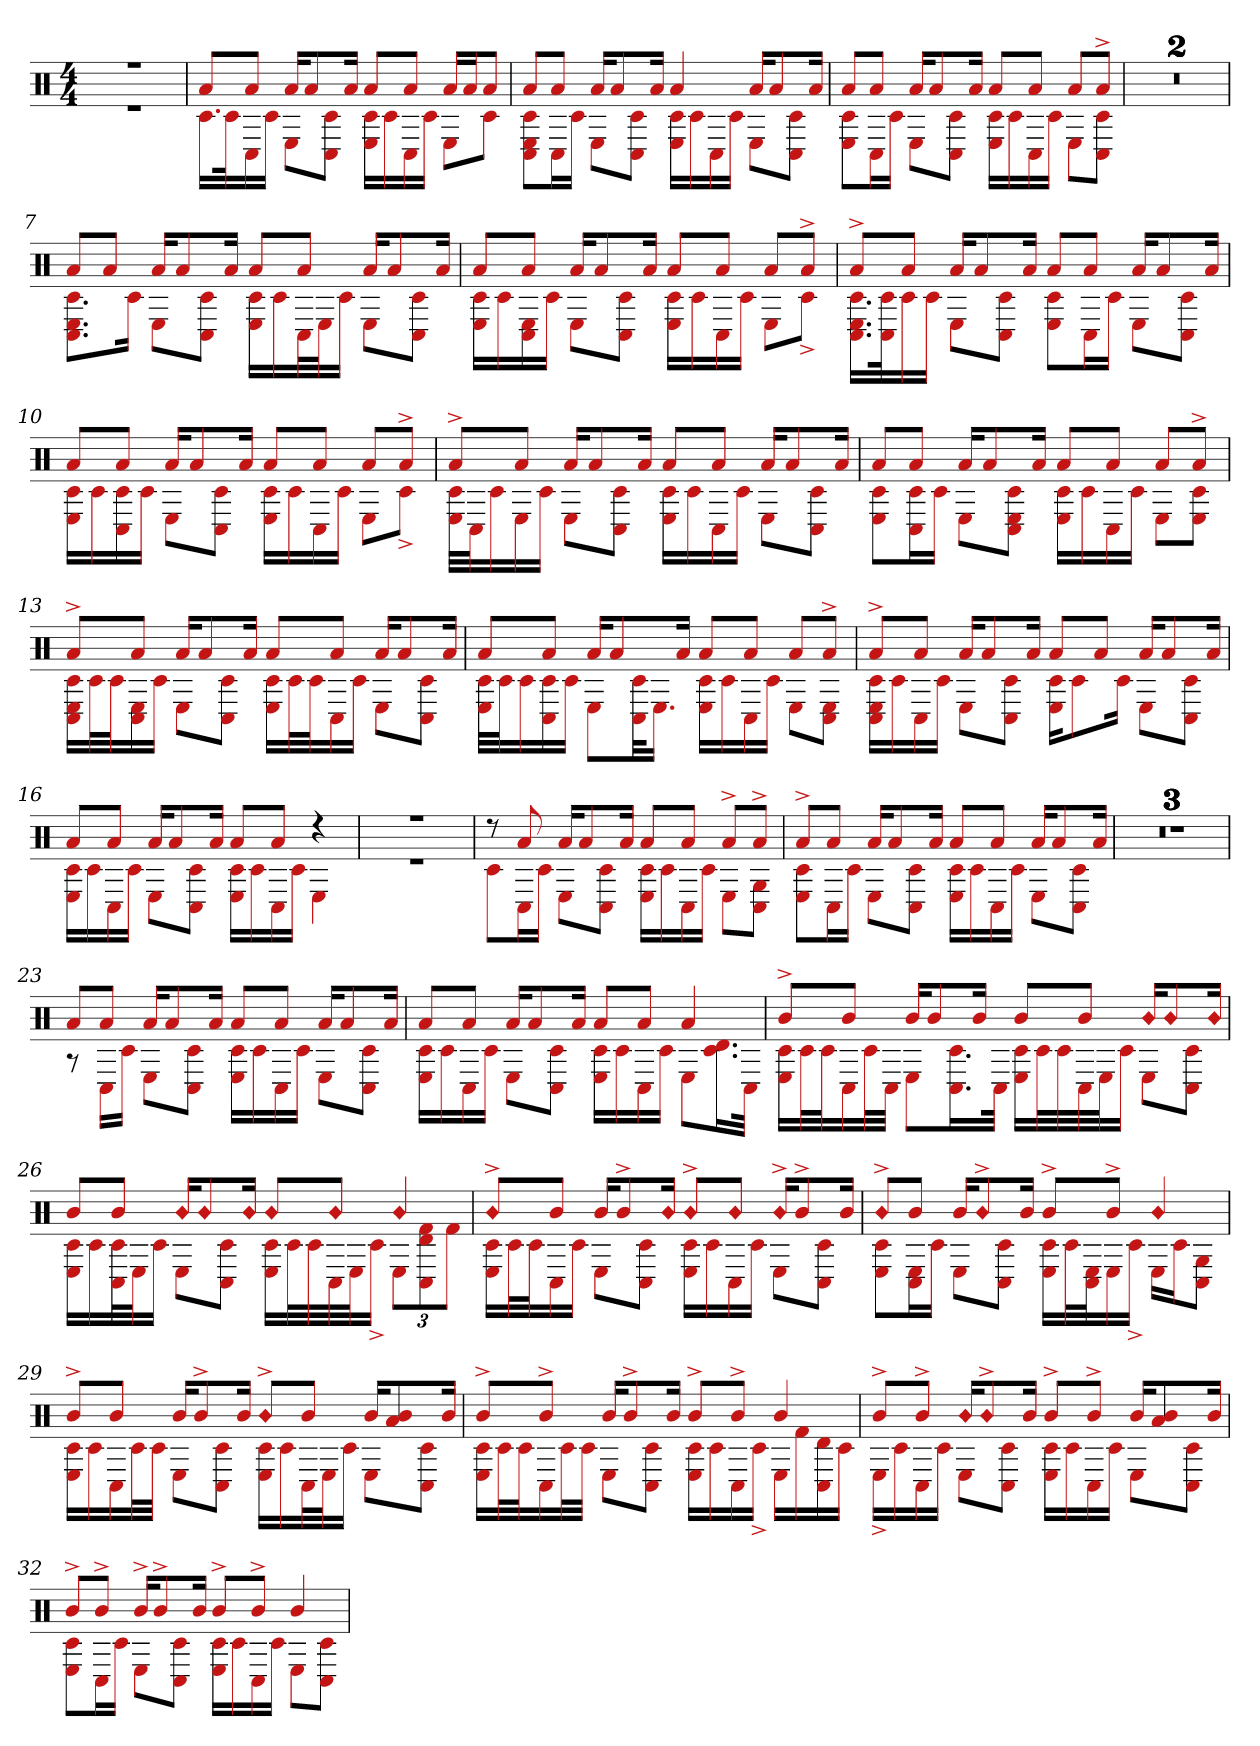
**kern
*part1
*staff1
*clefX
*k[]
*M4/4
=1
*^
1r	1r
=2	=2
8aL	16.c#LL
.	32c#k
8aJ	16C#
.	16c#JJ
16aKL	8EL
8a	.
.	8C# 8c#J
16aJk	.
8aL	16E 16c#LL
.	16c#
8aJ	16C#
.	16c#JJ
16aLL	8EL
16aJ	.
8aJ	8c#J
=3	=3
8aL	8c# 8C# 8EL
8aJ	16C#L
.	16c#JJ
16aKL	8EL
8a	.
.	8c# 8C#J
16aJk	.
4a	16c# 16ELL
.	16c#
.	16C#
.	16c#JJ
16aKL	8EL
8a	.
.	8c# 8C#J
16aJk	.
=4	=4
8aL	8E 8c#L
8aJ	16C#L
.	16c#JJ
16aKL	8EL
8a	.
.	8c# 8C#J
16aJk	.
8aL	16E 16c#LL
.	16c#
8aJ	16C#
.	16c#JJ
8aL	8EL
8a^J	8c# 8C#J
=5	=5
1r	1r
=6	=6
1r	1r
=7	=7
8aL	8.E 8.c# 8.C#L
8aJ	.
.	16c#Jk
16aKL	8EL
8a	.
.	8c# 8C#J
16aJk	.
8aL	16c# 16ELL
.	16c#
8aJ	32C#L
.	32EJ
.	16c#JJ
16aKL	8EL
8a	.
.	8c# 8C#J
16aJk	.
=8	=8
8aL	16E 16c#LL
.	16c#
8aJ	16C# 16E
.	16c#JJ
16aKL	8EL
8a	.
.	8C# 8c#J
16aJk	.
8aL	16E 16c#LL
.	16c#
8aJ	16C#
.	16c#JJ
8aL	8EL
8a^J	8c#^J
=9	=9
8a^L	16.E 16.C# 16.c#LL
.	32c# 32C#k
8aJ	16c#
.	16c#JJ
16aKL	8EL
8a	.
.	8C# 8c#J
16aJk	.
8aL	8E 8c#L
8aJ	16C#L
.	16c#JJ
16aKL	8EL
8a	.
.	8C# 8c#J
16aJk	.
=10	=10
8aL	16E 16c#LL
.	16c#
8aJ	16c# 16C#
.	16c#JJ
16aKL	8EL
8a	.
.	8C# 8c#J
16aJk	.
8aL	16E 16c#LL
.	16c#
8aJ	16C#
.	16c#JJ
8aL	8EL
8a^J	8c#^J
=11	=11
8a^L	32E 32c#LLL
.	32C#J
.	16c#
8aJ	16E
.	16c#JJ
16aKL	8EL
8a	.
.	8C# 8c#J
16aJk	.
8aL	16E 16c#LL
.	16c#
8aJ	16C#
.	16c#JJ
16aKL	8EL
8a	.
.	8C# 8c#J
16aJk	.
=12	=12
8aL	8E 8c#L
8aJ	16c# 16C#L
.	16c#JJ
16aKL	8EL
8a	.
.	8C# 8c# 8EJ
16aJk	.
8aL	16E 16c#LL
.	16c#
8aJ	16C#
.	16c#JJ
8aL	8EL
8a^J	8c# 8EJ
=13	=13
8a^L	16E 16C# 16c#LL
.	32c#L
.	32c#J
8aJ	16C# 16E
.	16c#JJ
16aKL	8EL
8a	.
.	8C# 8c#J
16aJk	.
8aL	16E 16c#LL
.	32c#L
.	32c#J
8aJ	16C#
.	16c#JJ
16aKL	8EL
8a	.
.	8c# 8C#J
16aJk	.
=14	=14
8aL	32E 32c#LLL
.	32c#J
.	16c#
8aJ	16c# 16C#
.	16c#JJ
16aKL	8EL
8a	.
.	32C# 32c#kL
.	16.EJJ
16aJk	.
8aL	16E 16c#LL
.	16c#
8aJ	16C#
.	16c#JJ
8aL	8EL
8a^J	8E 8C#J
=15	=15
8a^L	16E 16C# 16c#LL
.	16c#
8aJ	16C#
.	16c#JJ
16aKL	8EL
8a	.
.	8C# 8c#J
16aJk	.
8aL	16c# 16EKL
.	8c#
8aJ	.
.	16c#Jk
16aKL	8EL
8a	.
.	8c# 8C#J
16aJk	.
=16	=16
8aL	16E 16c#LL
.	16c#
8aJ	16C#
.	16c#JJ
16aKL	8EL
8a	.
.	8C# 8c#J
16aJk	.
8aL	16E 16c#LL
.	16c#
8aJ	16C#
.	16c#JJ
4r	4E
=17	=17
1r	1r
=18	=18
8r	8c#L
8a	16C#L
.	16c#JJ
16aKL	8EL
8a	.
.	8C# 8c#J
16aJk	.
8aL	16E 16c#LL
.	16c#
8aJ	16C#
.	16c#JJ
8a^L	8EL
8a^J	8C# 8GJ
=19	=19
8a^L	8E 8c#L
8aJ	16C#L
.	16c#JJ
16aKL	8EL
8a	.
.	8C# 8c#J
16aJk	.
8aL	16E 16c#LL
.	16c#
8aJ	16C#
.	16c#JJ
16aKL	8EL
8a	.
.	8C# 8c#J
16aJk	.
=20	=20
1r	1r
=21	=21
1r	1r
=22	=22
1r	1r
=23	=23
8aL	8r
8aJ	16C#LL
.	16c#JJ
16aKL	8EL
8a	.
.	8c# 8C#J
16aJk	.
8aL	16c# 16ELL
.	16c#
8aJ	16C#
.	16c#JJ
16aKL	8EL
8a	.
.	8C# 8c#J
16aJk	.
=24	=24
8aL	16E 16c#LL
.	16c#
8aJ	16C#
.	16c#JJ
16aKL	8EL
8a	.
.	8c# 8C#J
16aJk	.
8aL	16E 16c#LL
.	16c#
8aJ	16C#
.	16c#JJ
4a	8EL
.	16.d 16.c#L
.	32C#JJk
=25	=25
8b^L	16E 16c#LL
.	32c#L
.	32c#J
8bJ	16C#
.	32c#L
.	32C#JJJ
16bKL	8EL
8b	.
.	16.c# 16.C#L
16bJk	.
.	32C#JJk
8bL	16c# 16ELL
.	32c#L
.	32c#
8bJ	32C#
.	32EJ
.	16c#JJ
!LO:N:head=diamond	!
16bKL	8EL
!LO:N:head=diamond	!
8b	.
.	8C# 8c#J
!LO:N:head=diamond	!
16bJk	.
=26	=26
8bL	16E 16c#LL
.	16c#
8bJ	32c# 32C#L
.	32EJ
.	16c#JJ
!LO:N:head=diamond	!
16bKL	8EL
!LO:N:head=diamond	!
8b	.
.	8C# 8c#J
!LO:N:head=diamond	!
16bJk	.
!LO:N:head=diamond	!
8bL	16E 16c#LL
.	32c#L
.	32c#
!LO:N:head=diamond	!
8bJ	32C#
.	32EJ
.	16c#^JJ
!LO:N:head=diamond	!
4b	12EL
.	12C# 12f# 12d
.	12f#J
=27	=27
!LO:N:head=diamond	!
8b^L	16E 16c#LL
.	32c#L
.	32c#J
8bJ	16C#
.	16c#JJ
16bKL	8EL
8b^	.
.	8c# 8C#J
!LO:N:head=diamond	!
16bJk	.
!LO:N:head=diamond	!
8b^L	16c# 16ELL
.	16c#
!LO:N:head=diamond	!
8bJ	16C#
.	16c#JJ
!LO:N:head=diamond	!
16b^KL	8EL
8b^	.
.	8C# 8c#J
16bJk	.
=28	=28
!LO:N:head=diamond	!
8b^L	8E 8c#L
8bJ	16C# 16EL
.	16c#JJ
16bKL	8EL
!LO:N:head=diamond	!
8b^	.
.	8C# 8c#J
16bJk	.
8b^L	16c# 16ELL
.	32c#L
.	32E 32C#J
8b^J	16E
.	16c#^JJ
!LO:N:head=diamond	!
4b	16ELL
.	16c#J
.	8C# 8GJ
=29	=29
8b^L	16E 16c#LL
.	16c#
8bJ	16C#
.	32c#L
.	32c#JJJ
16bKL	8EL
8b^	.
.	8C# 8c#J
16bJk	.
!LO:N:head=diamond	!
8b^L	16E 16c#LL
.	16c#
8bJ	32C#L
.	32EJ
.	16c#JJ
16bKL	8EL
8a 8b	.
.	8c# 8C#J
16bJk	.
=30	=30
8b^L	16E 16c#LL
.	32c#L
.	32c#J
8b^J	16C#
.	32c#L
.	32c#JJJ
16bKL	8EL
8b^	.
.	8c# 8C#J
16bJk	.
8b^L	16c# 16ELL
.	16c#
8b^J	16C#
.	16c#^JJ
4b	16ELL
.	16f#
.	16C# 16d
.	16c#JJ
=31	=31
8b^L	16E^LL
.	16c#
8b^J	16C#
.	16c#JJ
!LO:N:head=diamond	!
16bKL	8EL
!LO:N:head=diamond	!
8b^	.
.	8c# 8C#J
16bJk	.
8b^L	16c# 16ELL
.	16c#
8b^J	16C#
.	16c#JJ
16bKL	8EL
8a 8b	.
.	8C# 8c#J
16bJk	.
=32	=32
8b^L	8E 8c#L
8b^J	16C#L
.	16c#JJ
16b^KL	8EL
8b^	.
.	8c# 8C#J
16bJk	.
8b^L	16c# 16ELL
.	16c#
8b^J	16C#
.	16c#JJ
4b	8EL
.	8C# 8c#J
*v	*v
=
*-
